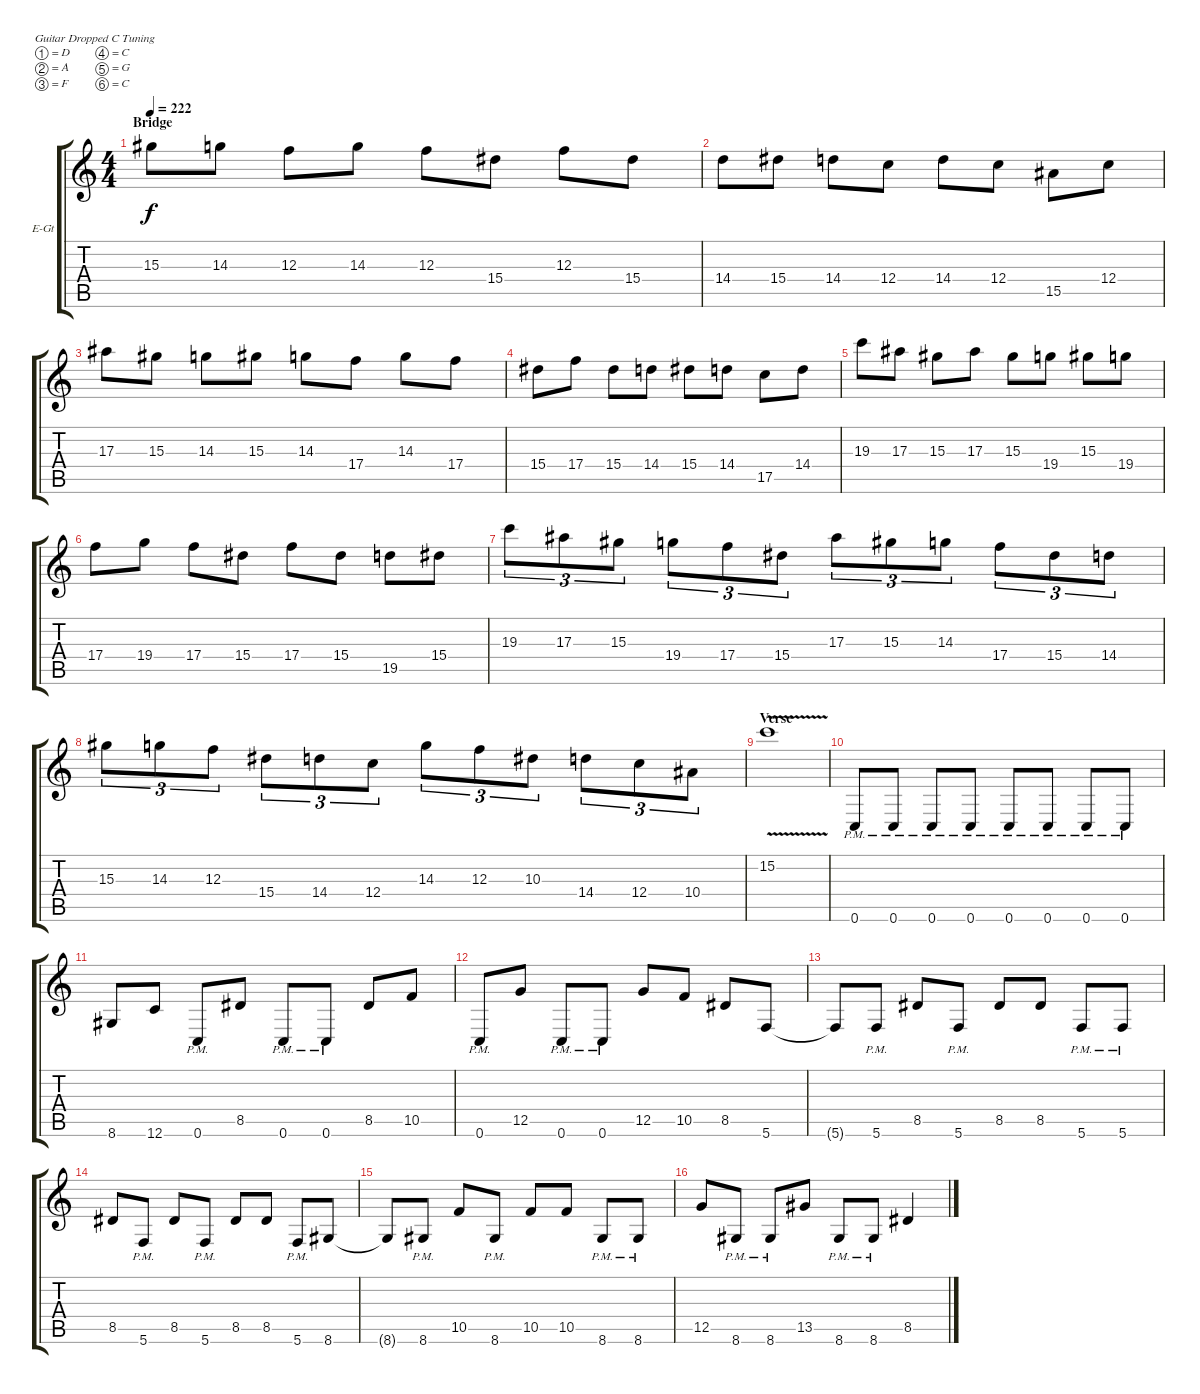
\defaultSystemsLayout 4
\bracketExtendMode groupsimilarinstruments
\firstSystemTrackNameOrientation horizontal
\otherSystemsTrackNameOrientation horizontal
\track ("Electric Guitar" "E-Gt") {mute instrument distortionguitar}
\staff {score tabs}
\tuning (D4 A3 F3 C3 G2 C2)
\ts (4 4)
\section ("" "Bridge")
\tempo 222
\clef g2
\ks c
15.3.8{dy f} 14.3.8 12.3.8 14.3.8 12.3.8 15.4.8 12.3.8 15.4.8 |
14.4.8 15.4.8 14.4.8 12.4.8 14.4.8 12.4.8 15.5.8 12.4.8 |
17.3.8 15.3.8 14.3.8 15.3.8 14.3.8 17.4.8 14.3.8 17.4.8 |
15.4.8 17.4.8 15.4.8 14.4.8 15.4.8 14.4.8 17.5.8 14.4.8 |
19.3.8 17.3.8 15.3.8 17.3.8 15.3.8 19.4.8 15.3.8 19.4.8 |
17.4.8 19.4.8 17.4.8 15.4.8 17.4.8 15.4.8 19.5.8 15.4.8 |
19.3.8{tu (3 2)} 17.3.8{tu (3 2)} 15.3.8{tu (3 2)} 19.4.8{tu (3 2)} 17.4.8{tu (3 2)} 15.4.8{tu (3 2)} 17.3.8{tu (3 2)} 15.3.8{tu (3 2)} 14.3.8{tu (3 2)} 17.4.8{tu (3 2)} 15.4.8{tu (3 2)} 14.4.8{tu (3 2)} |
15.3.8{tu (3 2)} 14.3.8{tu (3 2)} 12.3.8{tu (3 2)} 15.4.8{tu (3 2)} 14.4.8{tu (3 2)} 12.4.8{tu (3 2)} 14.3.8{tu (3 2)} 12.3.8{tu (3 2)} 10.3.8{tu (3 2)} 14.4.8{tu (3 2)} 12.4.8{tu (3 2)} 10.4.8{tu (3 2)} |
\section ("" "Verse")
15.2{v}.1 |
0.6{pm}.8 0.6{pm}.8 0.6{pm}.8 0.6{pm}.8 0.6{pm}.8 0.6{pm}.8 0.6{pm}.8 0.6{pm}.8 |
8.6.8 12.6.8 0.6{pm}.8 8.5.8 0.6{pm}.8 0.6{pm}.8 8.5.8 10.5.8 |
0.6{pm}.8 12.5.8 0.6{pm}.8 0.6{pm}.8 12.5.8 10.5.8 8.5.8 5.6.8 |
5.6{t}.8 5.6{pm}.8 8.5.8 5.6{pm}.8 8.5.8 8.5.8 5.6{pm}.8 5.6{pm}.8 |
8.5.8 5.6{pm}.8 8.5.8 5.6{pm}.8 8.5.8 8.5.8 5.6{pm}.8 8.6.8 |
8.6{t}.8 8.6{pm}.8 10.5.8 8.6{pm}.8 10.5.8 10.5.8 8.6{pm}.8 8.6{pm}.8 |
12.5.8 8.6{pm}.8 8.6{pm}.8 13.5.8 8.6{pm}.8 8.6{pm}.8 8.5.4
